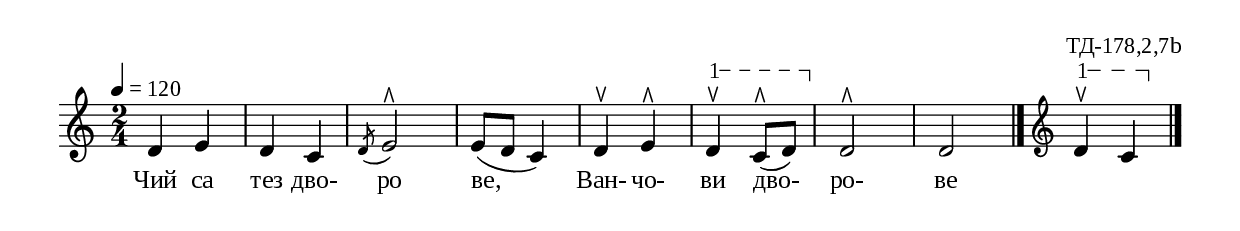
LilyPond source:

%{
laz_178_2_07b
%}

\include "td-preamble.ly"

\score {
\relative c' {
 \tempo 4 = 120
 \time 2/4
 d4 e | d c | \acciaccatura d8 e2^\rtoe | e8( d c4) | d4^\ltoe e^\rtoe |
 \varA
 d\startTextSpan^\ltoe c8^\rtoe( d\stopTextSpan) | 
 d2^\rtoe | d2 
 \bar "|." 
\endm
 \varA
 d4\startTextSpan^\ltoe c4\stopTextSpan
  \bar "|." 
}
\addlyrics { Чий са тез дво- ро ве, Ван- чо- ви дво- ро- ве }
%
\layout {
  indent = #0
  line-width = 190\mm
  ragged-right=##f
}
%
\midi { 
	\context {
		\Score
		tempoWholesPerMinute = #(ly:make-moment 120 4)
		}
	}
}
%
\header{
  opus = "ТД-178,2,7b"
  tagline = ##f
}


